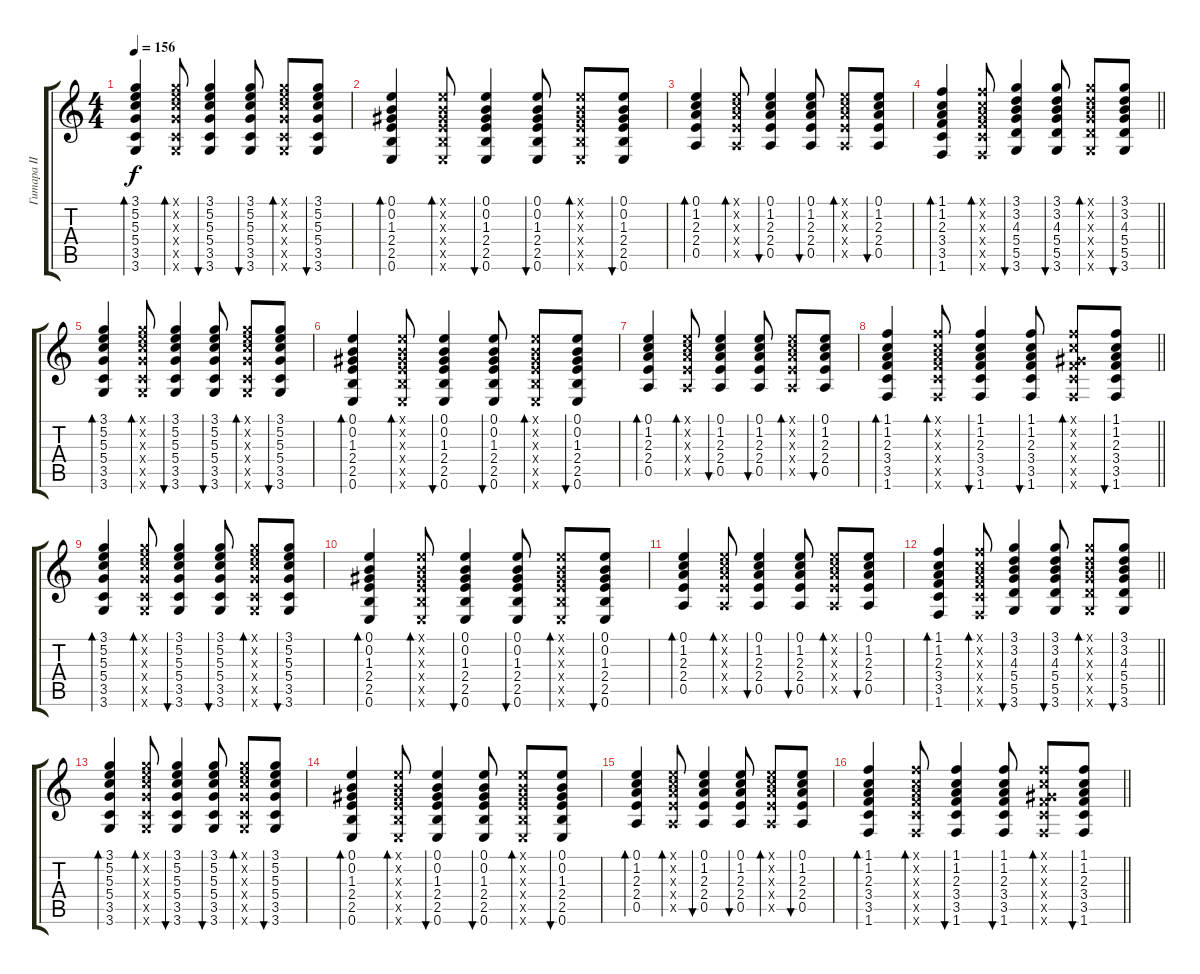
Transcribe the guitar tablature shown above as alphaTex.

\track ("Гитара II" "Гитара II") {instrument acousticguitarsteel}
\staff {score tabs}
\tuning (E4 B3 G3 D3 A2 E2) {hide}
\ts (4 4)
\tempo 156
\clef g2
\ks c
(3.1 5.2 5.3 5.4 3.5 3.6).4{bd 60 dy f} (3.1{x} 5.2{x} 5.3{x} 5.4{x} 3.5{x} 3.6{x}).8{bd 60} (3.1 5.2 5.3 5.4 3.5 3.6).4{bu 60} (3.1 5.2 5.3 5.4 3.5 3.6).8{bu 60} (3.1{x} 5.2{x} 5.3{x} 5.4{x} 3.5{x} 3.6{x}).8{bd 60} (3.1 5.2 5.3 5.4 3.5 3.6).8{bu 60} |
(0.1 0.2 1.3 2.4 2.5 0.6).4{bd 60} (0.1{x} 0.2{x} 1.3{x} 2.4{x} 2.5{x} 0.6{x}).8{bd 60} (0.1 0.2 1.3 2.4 2.5 0.6).4{bu 60} (0.1 0.2 1.3 2.4 2.5 0.6).8{bu 60} (0.1{x} 0.2{x} 1.3{x} 2.4{x} 2.5{x} 0.6{x}).8{bd 60} (0.1 0.2 1.3 2.4 2.5 0.6).8{bu 60} |
(0.1 1.2 2.3 2.4 0.5).4{bd 60} (0.1{x} 1.2{x} 2.3{x} 2.4{x} 0.5{x}).8{bd 60} (0.1 1.2 2.3 2.4 0.5).4{bu 60} (0.1 1.2 2.3 2.4 0.5).8{bu 60} (0.1{x} 1.2{x} 2.3{x} 2.4{x} 0.5{x}).8{bd 60} (0.1 1.2 2.3 2.4 0.5).8{bu 60} |
\barLineRight lightlight
(1.1 1.2 2.3 3.4 3.5 1.6).4{bd 60} (1.1{x} 1.2{x} 2.3{x} 3.4{x} 3.5{x} 1.6{x}).8{bd 60} (3.1 3.2 4.3 5.4 5.5 3.6).4{bu 60} (3.1 3.2 4.3 5.4 5.5 3.6).8{bu 60} (3.1{x} 3.2{x} 4.3{x} 5.4{x} 5.5{x} 3.6{x}).8{bd 60} (3.1 3.2 4.3 5.4 5.5 3.6).8{bu 60} |
(3.1 5.2 5.3 5.4 3.5 3.6).4{bd 60} (3.1{x} 5.2{x} 5.3{x} 5.4{x} 3.5{x} 3.6{x}).8{bd 60} (3.1 5.2 5.3 5.4 3.5 3.6).4{bu 60} (3.1 5.2 5.3 5.4 3.5 3.6).8{bu 60} (3.1{x} 5.2{x} 5.3{x} 5.4{x} 3.5{x} 3.6{x}).8{bd 60} (3.1 5.2 5.3 5.4 3.5 3.6).8{bu 60} |
(0.1 0.2 1.3 2.4 2.5 0.6).4{bd 60} (0.1{x} 0.2{x} 1.3{x} 2.4{x} 2.5{x} 0.6{x}).8{bd 60} (0.1 0.2 1.3 2.4 2.5 0.6).4{bu 60} (0.1 0.2 1.3 2.4 2.5 0.6).8{bu 60} (0.1{x} 0.2{x} 1.3{x} 2.4{x} 2.5{x} 0.6{x}).8{bd 60} (0.1 0.2 1.3 2.4 2.5 0.6).8{bu 60} |
(0.1 1.2 2.3 2.4 0.5).4{bd 60} (0.1{x} 1.2{x} 2.3{x} 2.4{x} 0.5{x}).8{bd 60} (0.1 1.2 2.3 2.4 0.5).4{bu 60} (0.1 1.2 2.3 2.4 0.5).8{bu 60} (0.1{x} 1.2{x} 2.3{x} 2.4{x} 0.5{x}).8{bd 60} (0.1 1.2 2.3 2.4 0.5).8{bu 60} |
\barLineRight lightlight
(1.1 1.2 2.3 3.4 3.5 1.6).4{bd 60} (1.1{x} 1.2{x} 2.3{x} 3.4{x} 3.5{x} 1.6{x}).8{bd 60} (1.1 1.2 2.3 3.4 3.5 1.6).4{bu 60} (1.1 1.2 2.3 3.4 3.5 1.6).8{bu 60} (1.1{x} 1.2{x} 1.3{x} 3.4{x} 3.5{x} 1.6{x}).8{bd 60} (1.1 1.2 2.3 3.4 3.5 1.6).8{bu 60} |
(3.1 5.2 5.3 5.4 3.5 3.6).4{bd 60} (3.1{x} 5.2{x} 5.3{x} 5.4{x} 3.5{x} 3.6{x}).8{bd 60} (3.1 5.2 5.3 5.4 3.5 3.6).4{bu 60} (3.1 5.2 5.3 5.4 3.5 3.6).8{bu 60} (3.1{x} 5.2{x} 5.3{x} 5.4{x} 3.5{x} 3.6{x}).8{bd 60} (3.1 5.2 5.3 5.4 3.5 3.6).8{bu 60} |
(0.1 0.2 1.3 2.4 2.5 0.6).4{bd 60} (0.1{x} 0.2{x} 1.3{x} 2.4{x} 2.5{x} 0.6{x}).8{bd 60} (0.1 0.2 1.3 2.4 2.5 0.6).4{bu 60} (0.1 0.2 1.3 2.4 2.5 0.6).8{bu 60} (0.1{x} 0.2{x} 1.3{x} 2.4{x} 2.5{x} 0.6{x}).8{bd 60} (0.1 0.2 1.3 2.4 2.5 0.6).8{bu 60} |
(0.1 1.2 2.3 2.4 0.5).4{bd 60} (0.1{x} 1.2{x} 2.3{x} 2.4{x} 0.5{x}).8{bd 60} (0.1 1.2 2.3 2.4 0.5).4{bu 60} (0.1 1.2 2.3 2.4 0.5).8{bu 60} (0.1{x} 1.2{x} 2.3{x} 2.4{x} 0.5{x}).8{bd 60} (0.1 1.2 2.3 2.4 0.5).8{bu 60} |
\barLineRight lightlight
(1.1 1.2 2.3 3.4 3.5 1.6).4{bd 60} (1.1{x} 1.2{x} 2.3{x} 3.4{x} 3.5{x} 1.6{x}).8{bd 60} (3.1 3.2 4.3 5.4 5.5 3.6).4{bu 60} (3.1 3.2 4.3 5.4 5.5 3.6).8{bu 60} (3.1{x} 3.2{x} 4.3{x} 5.4{x} 5.5{x} 3.6{x}).8{bd 60} (3.1 3.2 4.3 5.4 5.5 3.6).8{bu 60} |
(3.1 5.2 5.3 5.4 3.5 3.6).4{bd 60} (3.1{x} 5.2{x} 5.3{x} 5.4{x} 3.5{x} 3.6{x}).8{bd 60} (3.1 5.2 5.3 5.4 3.5 3.6).4{bu 60} (3.1 5.2 5.3 5.4 3.5 3.6).8{bu 60} (3.1{x} 5.2{x} 5.3{x} 5.4{x} 3.5{x} 3.6{x}).8{bd 60} (3.1 5.2 5.3 5.4 3.5 3.6).8{bu 60} |
(0.1 0.2 1.3 2.4 2.5 0.6).4{bd 60} (0.1{x} 0.2{x} 1.3{x} 2.4{x} 2.5{x} 0.6{x}).8{bd 60} (0.1 0.2 1.3 2.4 2.5 0.6).4{bu 60} (0.1 0.2 1.3 2.4 2.5 0.6).8{bu 60} (0.1{x} 0.2{x} 1.3{x} 2.4{x} 2.5{x} 0.6{x}).8{bd 60} (0.1 0.2 1.3 2.4 2.5 0.6).8{bu 60} |
(0.1 1.2 2.3 2.4 0.5).4{bd 60} (0.1{x} 1.2{x} 2.3{x} 2.4{x} 0.5{x}).8{bd 60} (0.1 1.2 2.3 2.4 0.5).4{bu 60} (0.1 1.2 2.3 2.4 0.5).8{bu 60} (0.1{x} 1.2{x} 2.3{x} 2.4{x} 0.5{x}).8{bd 60} (0.1 1.2 2.3 2.4 0.5).8{bu 60} |
\barLineRight lightlight
(1.1 1.2 2.3 3.4 3.5 1.6).4{bd 60} (1.1{x} 1.2{x} 2.3{x} 3.4{x} 3.5{x} 1.6{x}).8{bd 60} (1.1 1.2 2.3 3.4 3.5 1.6).4{bu 60} (1.1 1.2 2.3 3.4 3.5 1.6).8{bu 60} (1.1{x} 1.2{x} 1.3{x} 3.4{x} 3.5{x} 1.6{x}).8{bd 60} (1.1 1.2 2.3 3.4 3.5 1.6).8{bu 60}
